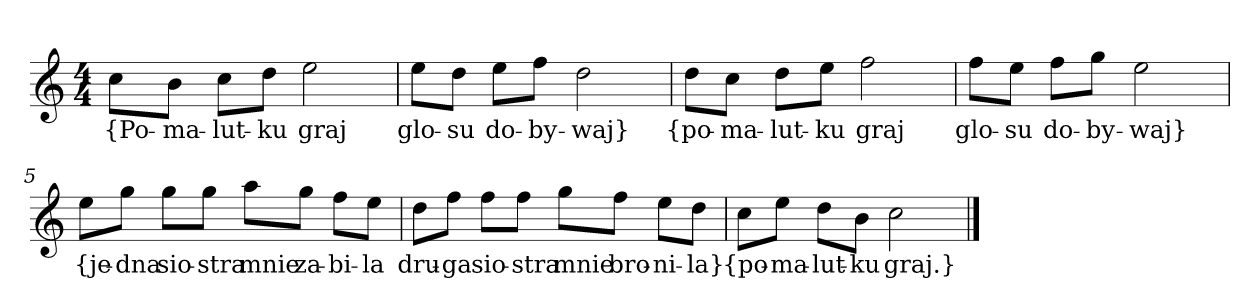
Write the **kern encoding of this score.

**kern	**text
*part1	*part1
*staff1	*staff1
*clefG2	*
*k[]	*
*C:	*
*M4/4	*
=	=
8cc\L	{Po-
8b\J	-ma-
8cc\L	-lut-
8dd\J	-ku
2ee	graj
=2	=2
8ee\L	glo-
8dd\J	-su
8ee\L	do-
8ff\J	-by-
2dd	-waj}
=3y	=3y
8dd\L	{po-
8cc\J	-ma-
8dd\L	-lut-
8ee\J	-ku
2ff	graj
=4	=4
8ff\L	glo-
8ee\J	-su
8ff\L	do-
8gg\J	-by-
2ee	-waj}
=5y	=5y
8ee\L	{je-
8gg\J	-dna
8gg\L	sio-
8gg\J	-stra
8aa\L	mnie
8gg\J	za-
8ff\L	-bi-
8ee\J	-la
=6	=6
8dd\L	dru-
8ff\J	-ga
8ff\L	sio-
8ff\J	-stra
8gg\L	mnie
8ff\J	bro-
8ee\L	-ni-
8dd\J	-la}
=7y	=7y
8cc\L	{po-
8ee\J	-ma-
8dd\L	-lut-
8b\J	-ku
2cc	graj.}
==	==
*-	*-
